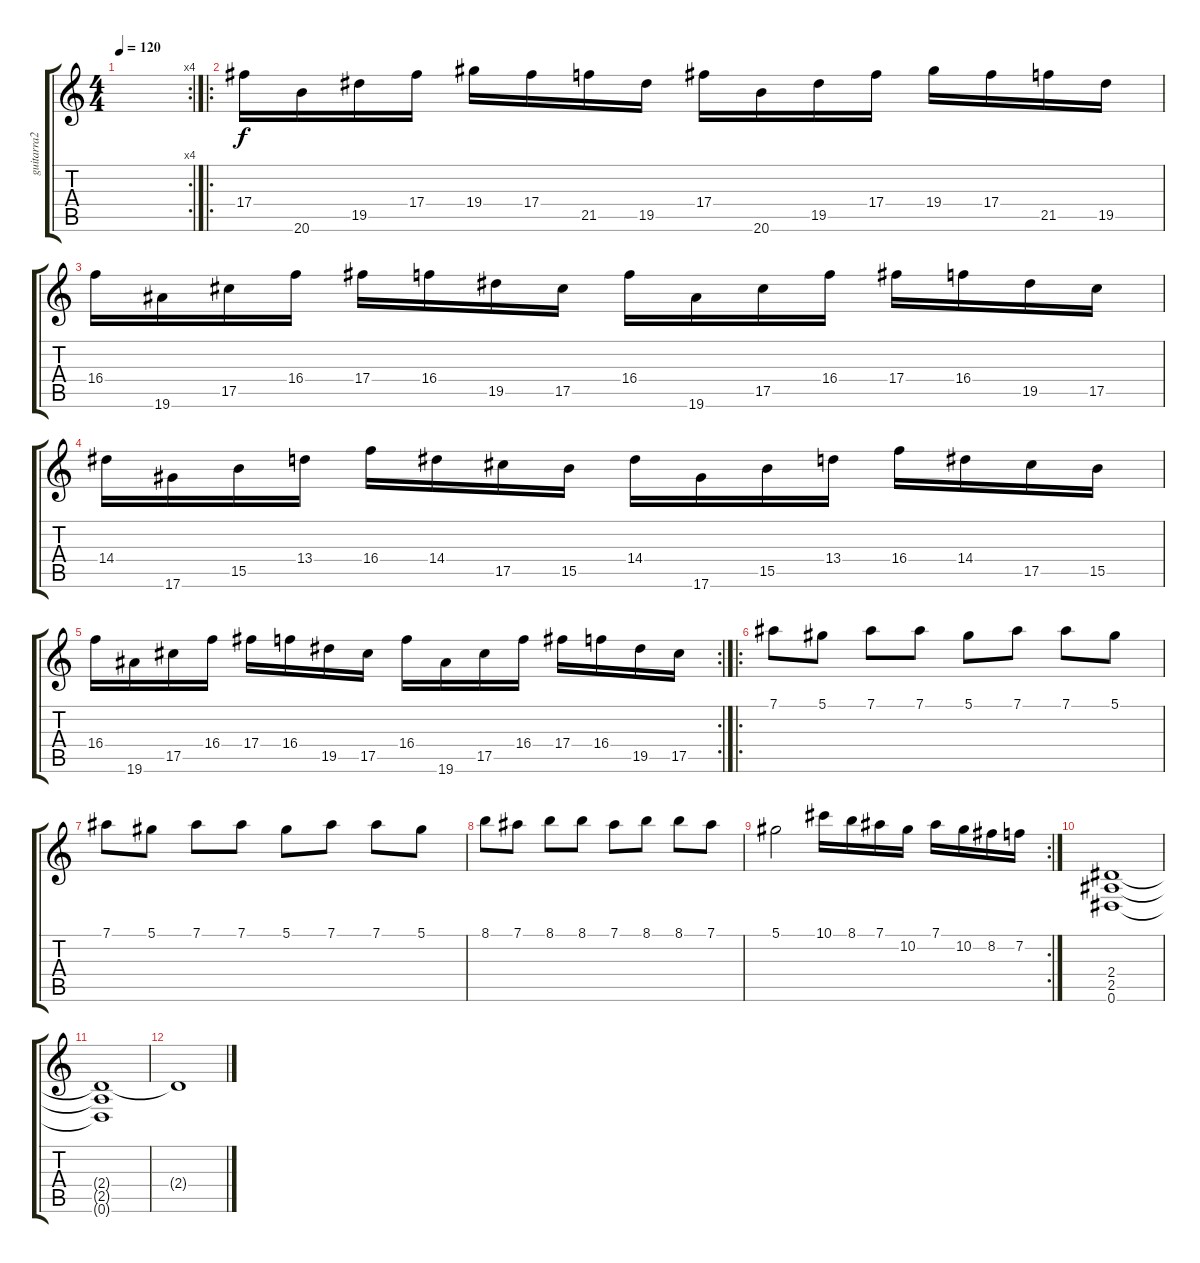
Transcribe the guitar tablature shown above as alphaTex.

\track ("guitarra2" "guitarra2") {instrument overdrivenguitar}
\staff {score tabs}
\tuning (Eb4 Bb3 Gb3 Db3 Ab2 Eb2) {hide}
\rc 4
\ts (4 4)
\tempo 120
\clef g2
\ks c
|
\ro
17.4.16 20.6.16 19.5.16 17.4.16 19.4.16 17.4.16 21.5.16 19.5.16 17.4.16 20.6.16 19.5.16 17.4.16 19.4.16 17.4.16 21.5.16 19.5.16 |
16.4.16 19.6.16 17.5.16 16.4.16 17.4.16 16.4.16 19.5.16 17.5.16 16.4.16 19.6.16 17.5.16 16.4.16 17.4.16 16.4.16 19.5.16 17.5.16 |
14.4.16 17.6.16 15.5.16 13.4.16 16.4.16 14.4.16 17.5.16 15.5.16 14.4.16 17.6.16 15.5.16 13.4.16 16.4.16 14.4.16 17.5.16 15.5.16 |
\rc 2
16.4.16 19.6.16 17.5.16 16.4.16 17.4.16 16.4.16 19.5.16 17.5.16 16.4.16 19.6.16 17.5.16 16.4.16 17.4.16 16.4.16 19.5.16 17.5.16 |
\ro
7.1.8 5.1.8 7.1.8 7.1.8 5.1.8 7.1.8 7.1.8 5.1.8 |
7.1.8 5.1.8 7.1.8 7.1.8 5.1.8 7.1.8 7.1.8 5.1.8 |
8.1.8 7.1.8 8.1.8 8.1.8 7.1.8 8.1.8 8.1.8 7.1.8 |
\rc 2
5.1.2 10.1.16 8.1.16 7.1.16 10.2.16 7.1.16 10.2.16 8.2.16 7.2.16 |
(2.4 2.5 0.6).1 |
(2.4{t} 2.5{t} 0.6{t}).1 |
2.4{t}.1
